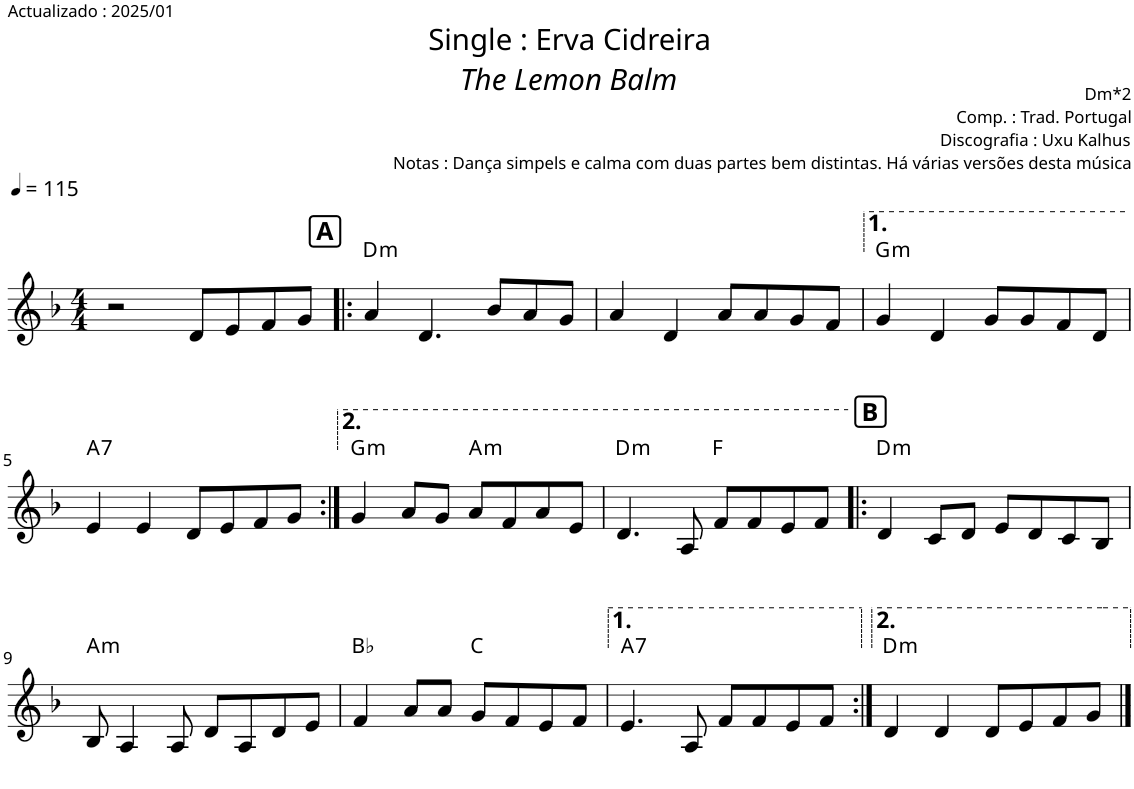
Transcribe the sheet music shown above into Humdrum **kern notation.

**kern	**harte
*part1	*part1
*staff1	*
*I"Piano	*
*I'Pno.	*
*clefG2	*
*k[b-]	*
*M4/4	*
*MM115	*
=1	=1
2r	.
8d/L	.
8e/	.
8f/	.
8g/J	.
!!LO:REH:place=s1:a:B:cj:fs=12:t=A
=2!|:	=2!|:
!	!LO:H:kt=m
4a/	D:min
4.d/	.
8b-/L	.
8a/	.
8g/J	.
=3	=3
4a/	.
4d/	.
8a/L	.
8a/	.
8g/	.
8f/J	.
=4	=4
!	!LO:H:kt=m
4g/	G:min
4d/	.
8g/L	.
8g/	.
8f/	.
8d/J	.
!!LO:LB:g=z
=5	=5
!	!LO:H:kt=7
4e/	A:7
4e/	.
8d/L	.
8e/	.
8f/	.
8g/J	.
=6:|!	=6:|!
!	!LO:H:kt=m
4g/	G:min
8a/L	.
8g/J	.
!	!LO:H:kt=m
8a/L	A:min
8f/	.
8a/	.
8e/J	.
=7	=7
!	!LO:H:kt=m
4.d/	D:min
8A/	.
8f/L	F:maj
8f/	.
8e/	.
8f/J	.
!!LO:REH:place=s1:a:B:cj:fs=12:t=B
=8!|:	=8!|:
!	!LO:H:kt=m
4d/	D:min
8c/L	.
8d/J	.
8e/L	.
8d/	.
8c/	.
8B-/J	.
!!LO:LB:g=z
=9	=9
!	!LO:H:kt=m
8B-/	A:min
4A/	.
8A/	.
8d/L	.
8A/	.
8d/	.
8e/J	.
=10	=10
4f/	Bb:maj
8a/L	.
8a/J	.
8g/L	C:maj
8f/	.
8e/	.
8f/J	.
=11	=11
!	!LO:H:kt=7
4.e/	A:7
8A/	.
8f/L	.
8f/	.
8e/	.
8f/J	.
=12:|!	=12:|!
!	!LO:H:kt=m
4d/	D:min
4d/	.
8d/L	.
8e/	.
8f/	.
8g/J	.
==	==
*-	*-
